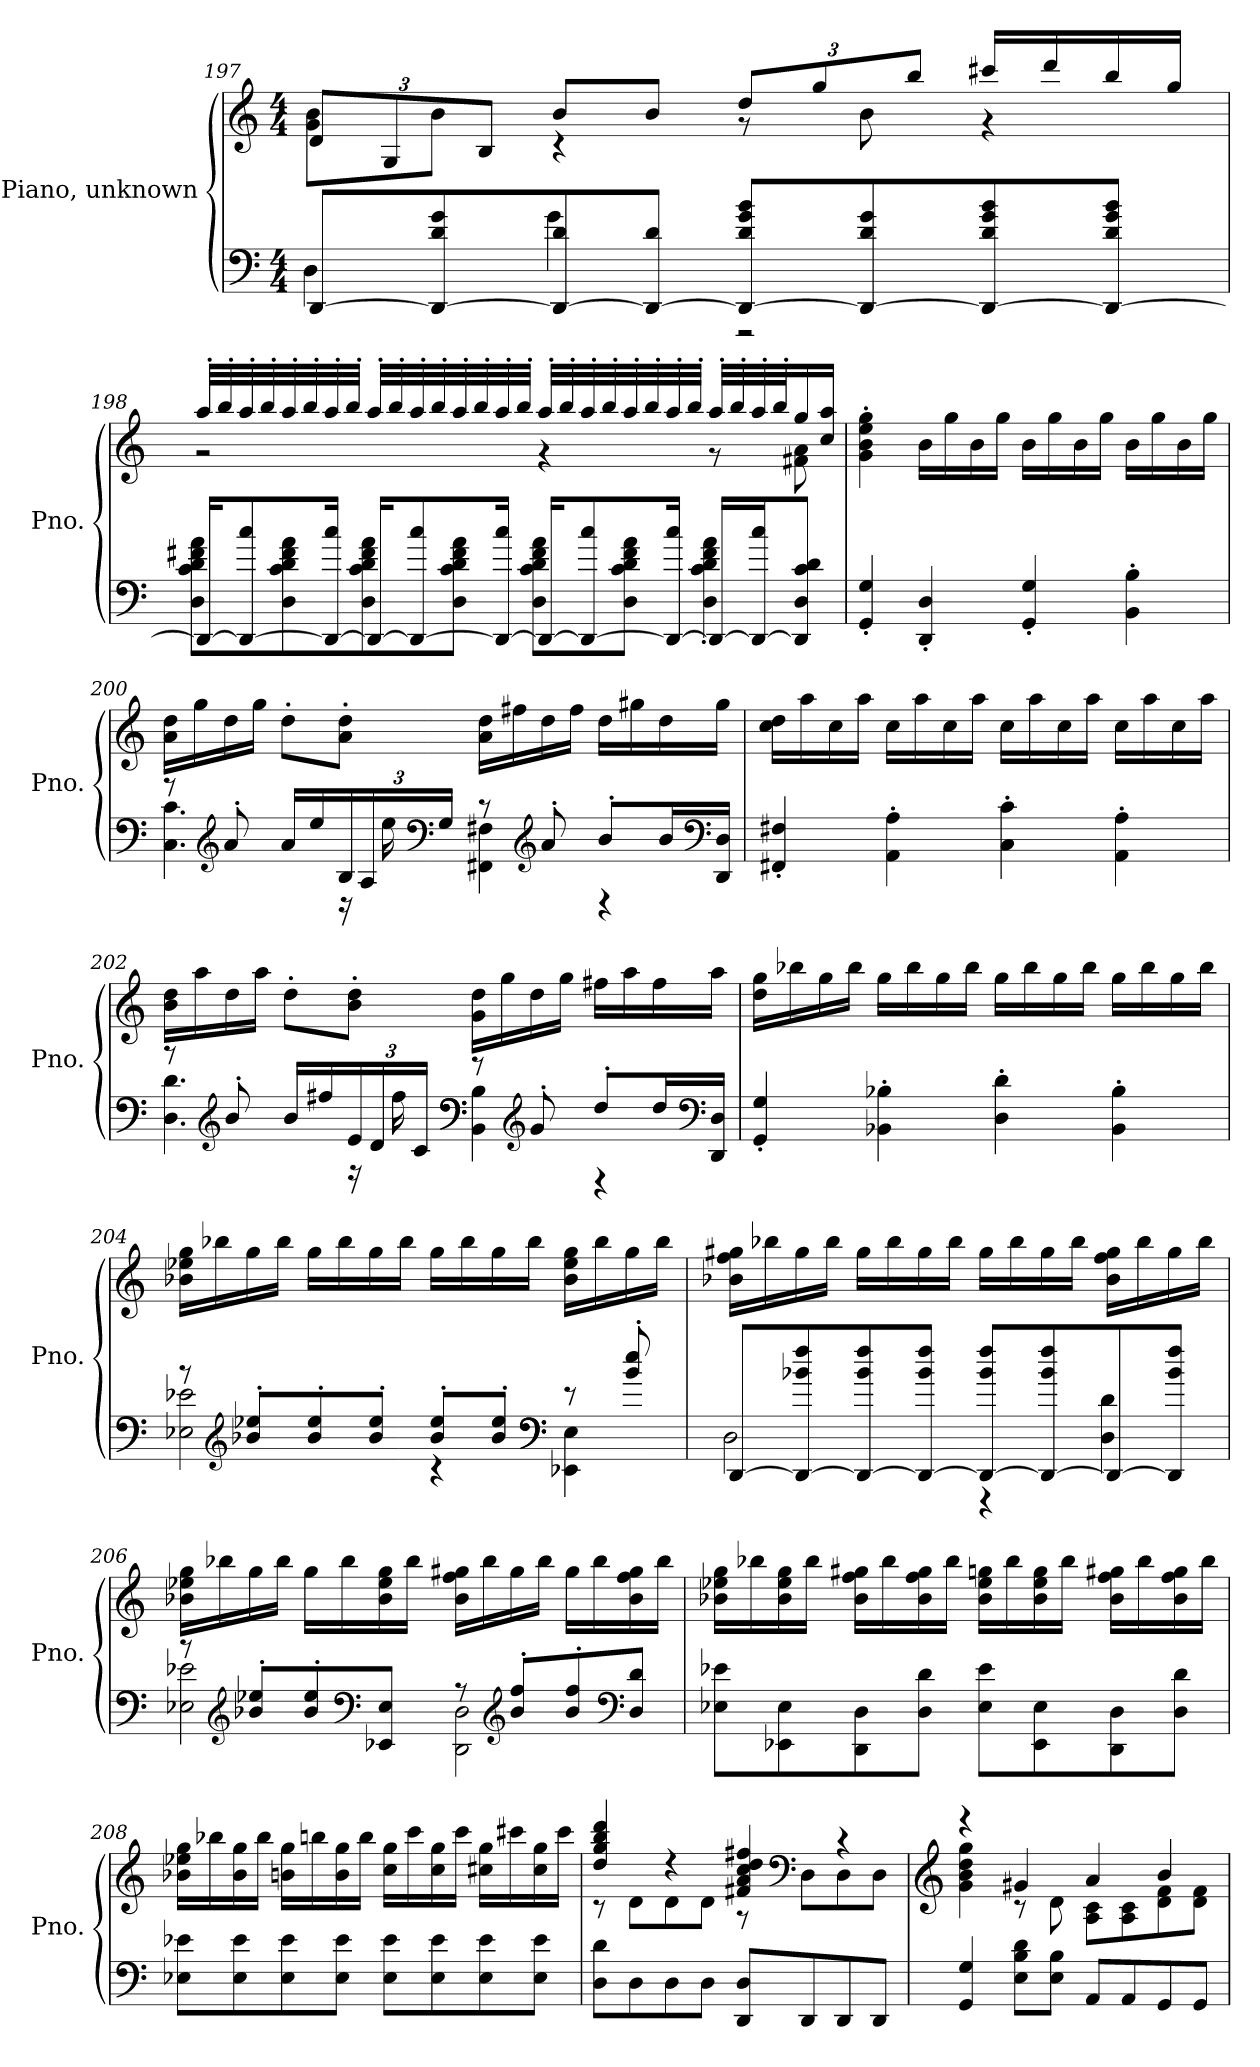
**kern	**kern
*part1	*part1
*staff2	*staff1
*I"Piano, unknown	*
*I'Pno.	*
*clefF4	*clefG2
*k[]	*k[]
*M4/4	*M4/4
=197	=197
*^	*
*	*	*Xbrackettup
*	*	*^
[8DD/L	4D\	12d/L	8g\ 8b\L
.	.	12G/	.
8DD/_ 8d/ 8g/	.	.	8b\J
.	.	12B/J	.
8DD/_ 8d/	4g\	8b/L	4r
8DD/_ 8d/J	.	8b/J	.
8DD/_ 8d/ 8g/ 8b/L	2r	12dd/L	8r
.	.	12gg/	.
8DD/_ 8d/ 8g/	.	.	8b\
.	.	12bb/J	.
8DD/_ 8d/ 8g/ 8b/	.	16ccc#X/LL	4r
.	.	16ddd/	.
8DD/_ 8d/ 8g/ 8b/J	.	16bb/	.
.	.	16gg/JJ	.
!!LO:LB:g=z	!!
=198	=198	=198	=198
16DD/KL_	8D\ 8c\ 8d\ 8f#X\ 8a\L	32aa'/LLL	2r
.	.	32bb'/	.
8DD/_ 8cc/	.	32aa'/	.
.	.	32bb'/	.
.	8D\ 8c\ 8d\ 8f#\ 8a\	32aa'/	.
.	.	32bb'/	.
16DD/_ 16cc/Jk	.	32aa'/	.
.	.	32bb'/JJJ	.
16DD/KL_	8D\ 8c\ 8d\ 8f#\ 8a\	32aa'/LLL	.
.	.	32bb'/	.
8DD/_ 8cc/	.	32aa'/	.
.	.	32bb'/	.
.	8D\ 8c\ 8d\ 8f#\ 8a\J	32aa'/	.
.	.	32bb'/	.
16DD/_ 16cc/Jk	.	32aa'/	.
.	.	32bb'/JJJ	.
16DD/KL_	8D\ 8c\ 8d\ 8f#\ 8a\L	32aa'/LLL	4r
.	.	32bb'/	.
8DD/_ 8cc/	.	32aa'/	.
.	.	32bb'/	.
.	8D\ 8c\ 8d\ 8f#\ 8a\J	32aa'/	.
.	.	32bb'/	.
16DD/_ 16cc/Jk	.	32aa'/	.
.	.	32bb'/JJJ	.
16DD/LL_	4D\' 4c\' 4d\' 4f#\' 4a\'	32aa'/LLL	8r
.	.	32bb'/	.
16DD/_ 16cc/J	.	32aa'/	.
.	.	32bb'/J	.
8DD/] 8D/ 8c/ 8d/J	.	16gg/	8f#X\ 8a\
.	.	16cc/ 16aa/JJ	.
*v	*v	*	*
*	*v	*v
!!LO:LB:g=z
=199	=199
4GG/' 4G/'	4g\' 4b\' 4ee\' 4gg\'
4DD/' 4D/'	16b\LL
.	16gg\
.	16b\
.	16gg\JJ
4GG/' 4G/'	16b\LL
.	16gg\
.	16b\
.	16gg\JJ
4BB\' 4B\'	16b\LL
.	16gg\
.	16b\
.	16gg\JJ
=200	=200
*^	*
8r	4.C\ 4.c\	16a\ 16dd\LL
.	.	16gg\
*clefG2	*	*
8a'/	.	16dd\
.	.	16gg\JJ
16a/LL	.	8dd'\L
16ee/	.	.
*Xbrackettup	*	*
24B/	16r	8a\' 8dd\'J
24A/	.	.
.	16ee\	.
*clefF4	*	*
24G/JJ	.	.
8r	4FF#X\ 4F#X\	16a\ 16dd\LL
.	.	16ff#X\
*clefG2	*	*
8a'/	.	16dd\
.	.	16ff#\JJ
8b'/L	4r	16dd\LL
.	.	16gg#X\
16b/L	.	16dd\
*clefF4	*	*
16DD/ 16D/JJ	.	16gg#\JJ
*v	*v	*
!!LO:LB:g=z
=201	=201
4FF#X/' 4F#X/'	16cc\ 16dd\LL
.	16aa\
.	16cc\
.	16aa\JJ
4AA\' 4A\'	16cc\LL
.	16aa\
.	16cc\
.	16aa\JJ
4C\' 4c\'	16cc\LL
.	16aa\
.	16cc\
.	16aa\JJ
4AA\' 4A\'	16cc\LL
.	16aa\
.	16cc\
.	16aa\JJ
=202	=202
*^	*
8r	4.D\ 4.d\	16b\ 16dd\LL
.	.	16aa\
*clefG2	*	*
8b'/	.	16dd\
.	.	16aa\JJ
16b/LL	.	8dd'\L
16ff#X/	.	.
24e/	16r	8b\' 8dd\'J
24d/	.	.
.	16ff#\	.
24c/JJ	.	.
*clefF4	*	*
8r	4BB\ 4B\	16g\ 16dd\LL
.	.	16gg\
*clefG2	*	*
8g'/	.	16dd\
.	.	16gg\JJ
8dd'/L	4r	16ff#X\LL
.	.	16aa\
16dd/L	.	16ff#\
*clefF4	*	*
16DD/ 16D/JJ	.	16aa\JJ
*v	*v	*
!!LO:LB:g=z
=203	=203
4GG/' 4G/'	16dd\ 16gg\LL
.	16bb-X\
.	16gg\
.	16bb-\JJ
4BB-X\' 4B-X\'	16gg\LL
.	16bb-\
.	16gg\
.	16bb-\JJ
4D\' 4d\'	16gg\LL
.	16bb-\
.	16gg\
.	16bb-\JJ
4BB-\' 4B-\'	16gg\LL
.	16bb-\
.	16gg\
.	16bb-\JJ
=204	=204
*^	*
8r	2E-X\ 2e-X\	16b-X\ 16ee-X\ 16gg\LL
.	.	16bb-X\
*clefG2	*	*
8b-X/' 8ee-X/'L	.	16gg\
.	.	16bb-\JJ
8b-/' 8ee-/'	.	16gg\LL
.	.	16bb-\
8b-/' 8ee-/'J	.	16gg\
.	.	16bb-\JJ
8b-/' 8ee-/'L	4r	16gg\LL
.	.	16bb-\
8b-/' 8ee-/'J	.	16gg\
.	.	16bb-\JJ
*clefF4	*	*
8r	4EE-X\ 4E-\	16b-\ 16ee-\ 16gg\LL
.	.	16bb-\
8b-/' 8ee-/'	.	16gg\
.	.	16bb-\JJ
!!LO:LB:g=z
=205	=205	=205
[8DD/L	2D\	16b-X\ 16ff\ 16gg#X\LL
.	.	16bb-X\
8DD/_ 8b-X/ 8ff/	.	16gg#\
.	.	16bb-\JJ
8DD/_ 8b-/ 8ff/	.	16gg#\LL
.	.	16bb-\
8DD/_ 8b-/ 8ff/J	.	16gg#\
.	.	16bb-\JJ
8DD/_ 8b-/ 8ff/L	4r	16gg#\LL
.	.	16bb-\
8DD/_ 8b-/ 8ff/	.	16gg#\
.	.	16bb-\JJ
8DD/_	4D\ 4d\	16b-\ 16ff\ 16gg#\LL
.	.	16bb-\
8DD/] 8b-/ 8ff/J	.	16gg#\
.	.	16bb-\JJ
=206	=206	=206
8r	2E-X\ 2e-X\	16b-X\ 16ee-X\ 16gg\LL
.	.	16bb-X\
*clefG2	*	*
8b-X/' 8ee-X/'L	.	16gg\
.	.	16bb-\JJ
8b-/' 8ee-/'	.	16gg\LL
.	.	16bb-\
*clefF4	*	*
8EE-X/ 8E-/J	.	16b-\ 16ee-\ 16gg\
.	.	16bb-\JJ
8r	2DD\ 2D\	16b-\ 16ff\ 16gg#X\LL
.	.	16bb-\
*clefG2	*	*
8b-/' 8ff/'L	.	16gg#\
.	.	16bb-\JJ
8b-/' 8ff/'	.	16gg#\LL
.	.	16bb-\
*clefF4	*	*
8D/ 8d/J	.	16b-\ 16ff\ 16gg#\
.	.	16bb-\JJ
*v	*v	*
!!LO:PB:g=z
=207	=207
8E-X\ 8e-X\L	16b-X\ 16ee-X\ 16gg\LL
.	16bb-X\
8EE-X\ 8E-\	16b-\ 16ee-\ 16gg\
.	16bb-\JJ
8DD\ 8D\	16b-\ 16ff\ 16gg#X\LL
.	16bb-\
8D\ 8d\J	16b-\ 16ff\ 16gg#\
.	16bb-\JJ
8E-\ 8e-\L	16b-\ 16ee-\ 16ggn\LL
.	16bb-\
8EE-\ 8E-\	16b-\ 16ee-\ 16gg\
.	16bb-\JJ
8DD\ 8D\	16b-\ 16ff\ 16gg#X\LL
.	16bb-\
8D\ 8d\J	16b-\ 16ff\ 16gg#\
.	16bb-\JJ
=208	=208
8E-X\ 8e-X\L	16b-X\ 16ee-X\ 16gg\LL
.	16bb-X\
8E-\ 8e-\	16b-\ 16gg\
.	16bb-\JJ
8E-\ 8e-\	16bn\ 16gg\LL
.	16bbn\
8E-\ 8e-\J	16b\ 16gg\
.	16bb\JJ
8E-\ 8e-\L	16cc\ 16gg\LL
.	16ccc\
8E-\ 8e-\	16cc\ 16gg\
.	16ccc\JJ
8E-\ 8e-\	16cc#X\ 16gg\LL
.	16ccc#X\
8E-\ 8e-\J	16cc#\ 16gg\
.	16ccc#\JJ
!!LO:LB:g=z
=209	=209
*	*^
8D\ 8d\L	4dd/ 4gg/ 4bb/ 4ddd/	8r
8D\	.	8d\L
8D\	4r	8d\
8D\J	.	8d\J
8DD/ 8D/L	4f#X/ 4a/ 4cc/ 4dd/ 4ff#X/	8r
*	*clefF4	*
8DD/	.	8D\L
8DD/	4r	8D\
8DD/J	.	8D\J
=210	=210	=210
*	*clefG2	*
4GG/ 4G/	4r	4g\ 4b\ 4dd\ 4gg\
8E\ 8B\ 8d\L	4g#X/	8r
8E\ 8B\J	.	8d\
8AA/L	4a/	8A\ 8c\L
8AA/	.	8A\ 8c\
8GG/	4b/	8d\ 8f\
8GG/J	.	8d\ 8f\J
*	*v	*v
=	=
*-	*-
